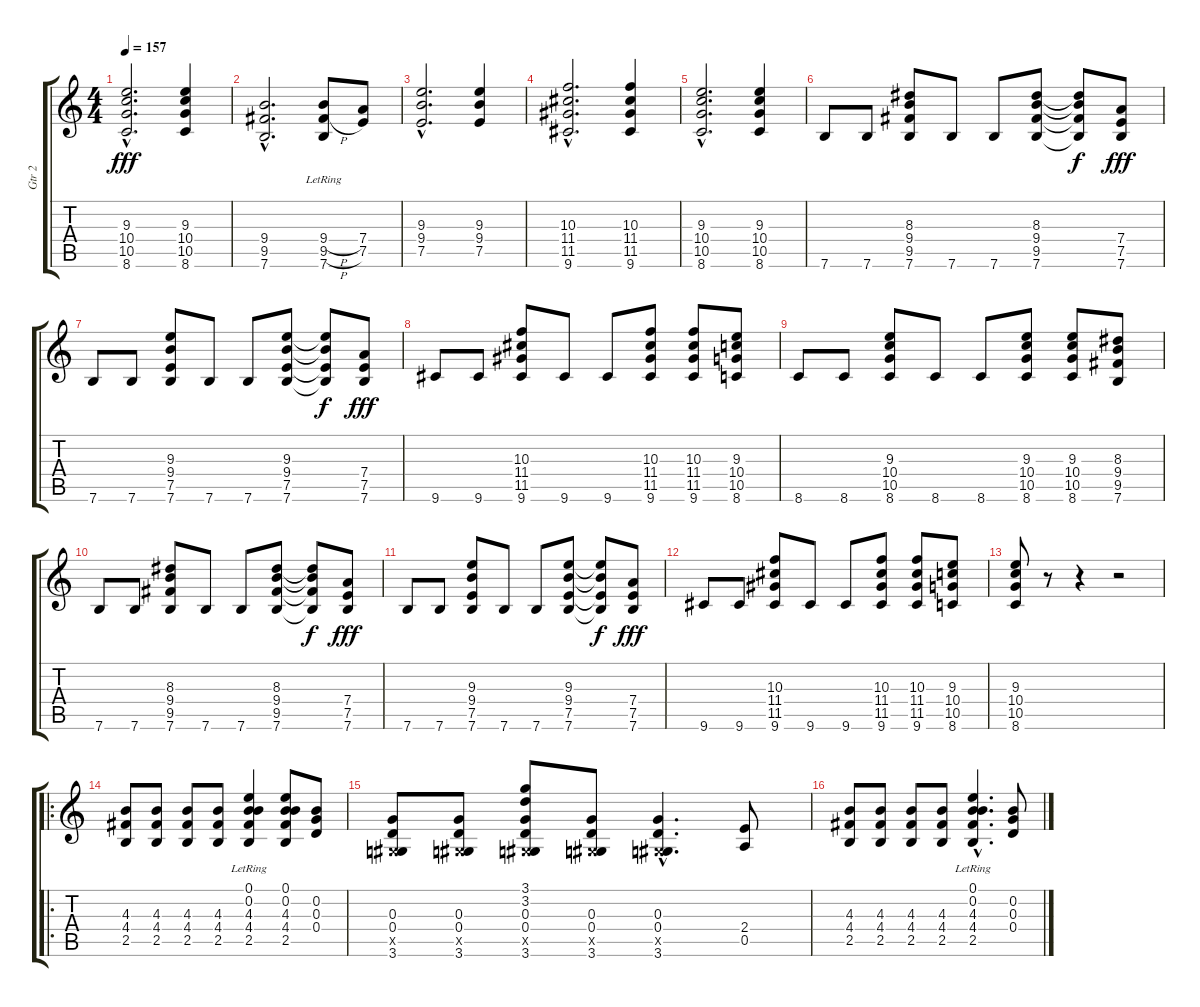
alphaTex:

\track ("Gtr 2" "Gtr 2") {instrument overdrivenguitar}
\staff {score tabs}
\tuning (E4 B3 G3 D3 A2 E2) {hide}
\ts (4 4)
\tempo 157
\clef g2
\ks c
(9.3{hac} 10.4{hac} 10.5{hac} 8.6{hac}).2{d dy fff} (9.3 10.4 10.5 8.6).4 |
(9.4{hac} 9.5{hac} 7.6{hac}).2{d} (9.4{h} 9.5{h} 7.6{lr}).8 (7.4 7.5).8 |
(9.3{hac} 9.4{hac} 7.5{hac}).2{d} (9.3 9.4 7.5).4 |
(10.3{hac} 11.4{hac} 11.5{hac} 9.6{hac}).2{d} (10.3 11.4 11.5 9.6).4 |
(9.3{hac} 10.4{hac} 10.5{hac} 8.6{hac}).2{d} (9.3 10.4 10.5 8.6).4 |
7.6.8{balance 16 instrument distortionguitar} 7.6.8 (8.3 9.4 9.5 7.6).8 7.6.8 7.6.8 (8.3 9.4 9.5 7.6).8 (8.3{t} 9.4{t} 9.5{t} 7.6{t}).8{dy f} (7.4 7.5 7.6).8{dy fff} |
7.6.8 7.6.8 (9.3 9.4 7.5 7.6).8 7.6.8 7.6.8 (9.3 9.4 7.5 7.6).8 (9.3{t} 9.4{t} 7.5{t} 7.6{t}).8{dy f} (7.4 7.5 7.6).8{dy fff} |
9.6.8 9.6.8 (10.3 11.4 11.5 9.6).8 9.6.8 9.6.8 (10.3 11.4 11.5 9.6).8 (10.3 11.4 11.5 9.6).8 (9.3 10.4 10.5 8.6).8 |
8.6.8 8.6.8 (9.3 10.4 10.5 8.6).8 8.6.8 8.6.8 (9.3 10.4 10.5 8.6).8 (9.3 10.4 10.5 8.6).8 (8.3 9.4 9.5 7.6).8 |
7.6.8 7.6.8 (8.3 9.4 9.5 7.6).8 7.6.8 7.6.8 (8.3 9.4 9.5 7.6).8 (8.3{t} 9.4{t} 9.5{t} 7.6{t}).8{dy f} (7.4 7.5 7.6).8{dy fff} |
7.6.8 7.6.8 (9.3 9.4 7.5 7.6).8 7.6.8 7.6.8 (9.3 9.4 7.5 7.6).8 (9.3{t} 9.4{t} 7.5{t} 7.6{t}).8{dy f} (7.4 7.5 7.6).8{dy fff} |
9.6.8 9.6.8 (10.3 11.4 11.5 9.6).8 9.6.8 9.6.8 (10.3 11.4 11.5 9.6).8 (10.3 11.4 11.5 9.6).8 (9.3 10.4 10.5 8.6).8 |
(9.3 10.4 10.5 8.6).8 r.8 r.4 r.2 |
\ro
(4.3 4.4 2.5).8{balance 16 instrument distortionguitar} (4.3 4.4 2.5).8 (4.3 4.4 2.5).8 (4.3 4.4 2.5).8 (0.1{lr} 0.2{lr} 4.3 4.4 2.5).4 (0.1 0.2 4.3 4.4 2.5).8 (0.2 0.3 0.4).8 |
(0.3 0.4 -1.5{x} 3.6).8 (0.3 0.4 -1.5{x} 3.6).8 (3.1 3.2 0.3 0.4 -1.5{x} 3.6).8 (0.3 0.4 -1.5{x} 3.6).8 (0.3{hac} 0.4{hac} -1.5{hac x} 3.6{hac}).4{d} (2.4 0.5).8 |
(4.3 4.4 2.5).8 (4.3 4.4 2.5).8 (4.3 4.4 2.5).8 (4.3 4.4 2.5).8 (0.1{hac lr} 0.2{hac} 4.3{hac} 4.4{hac} 2.5{hac}).4{d} (0.2 0.3 0.4).8
